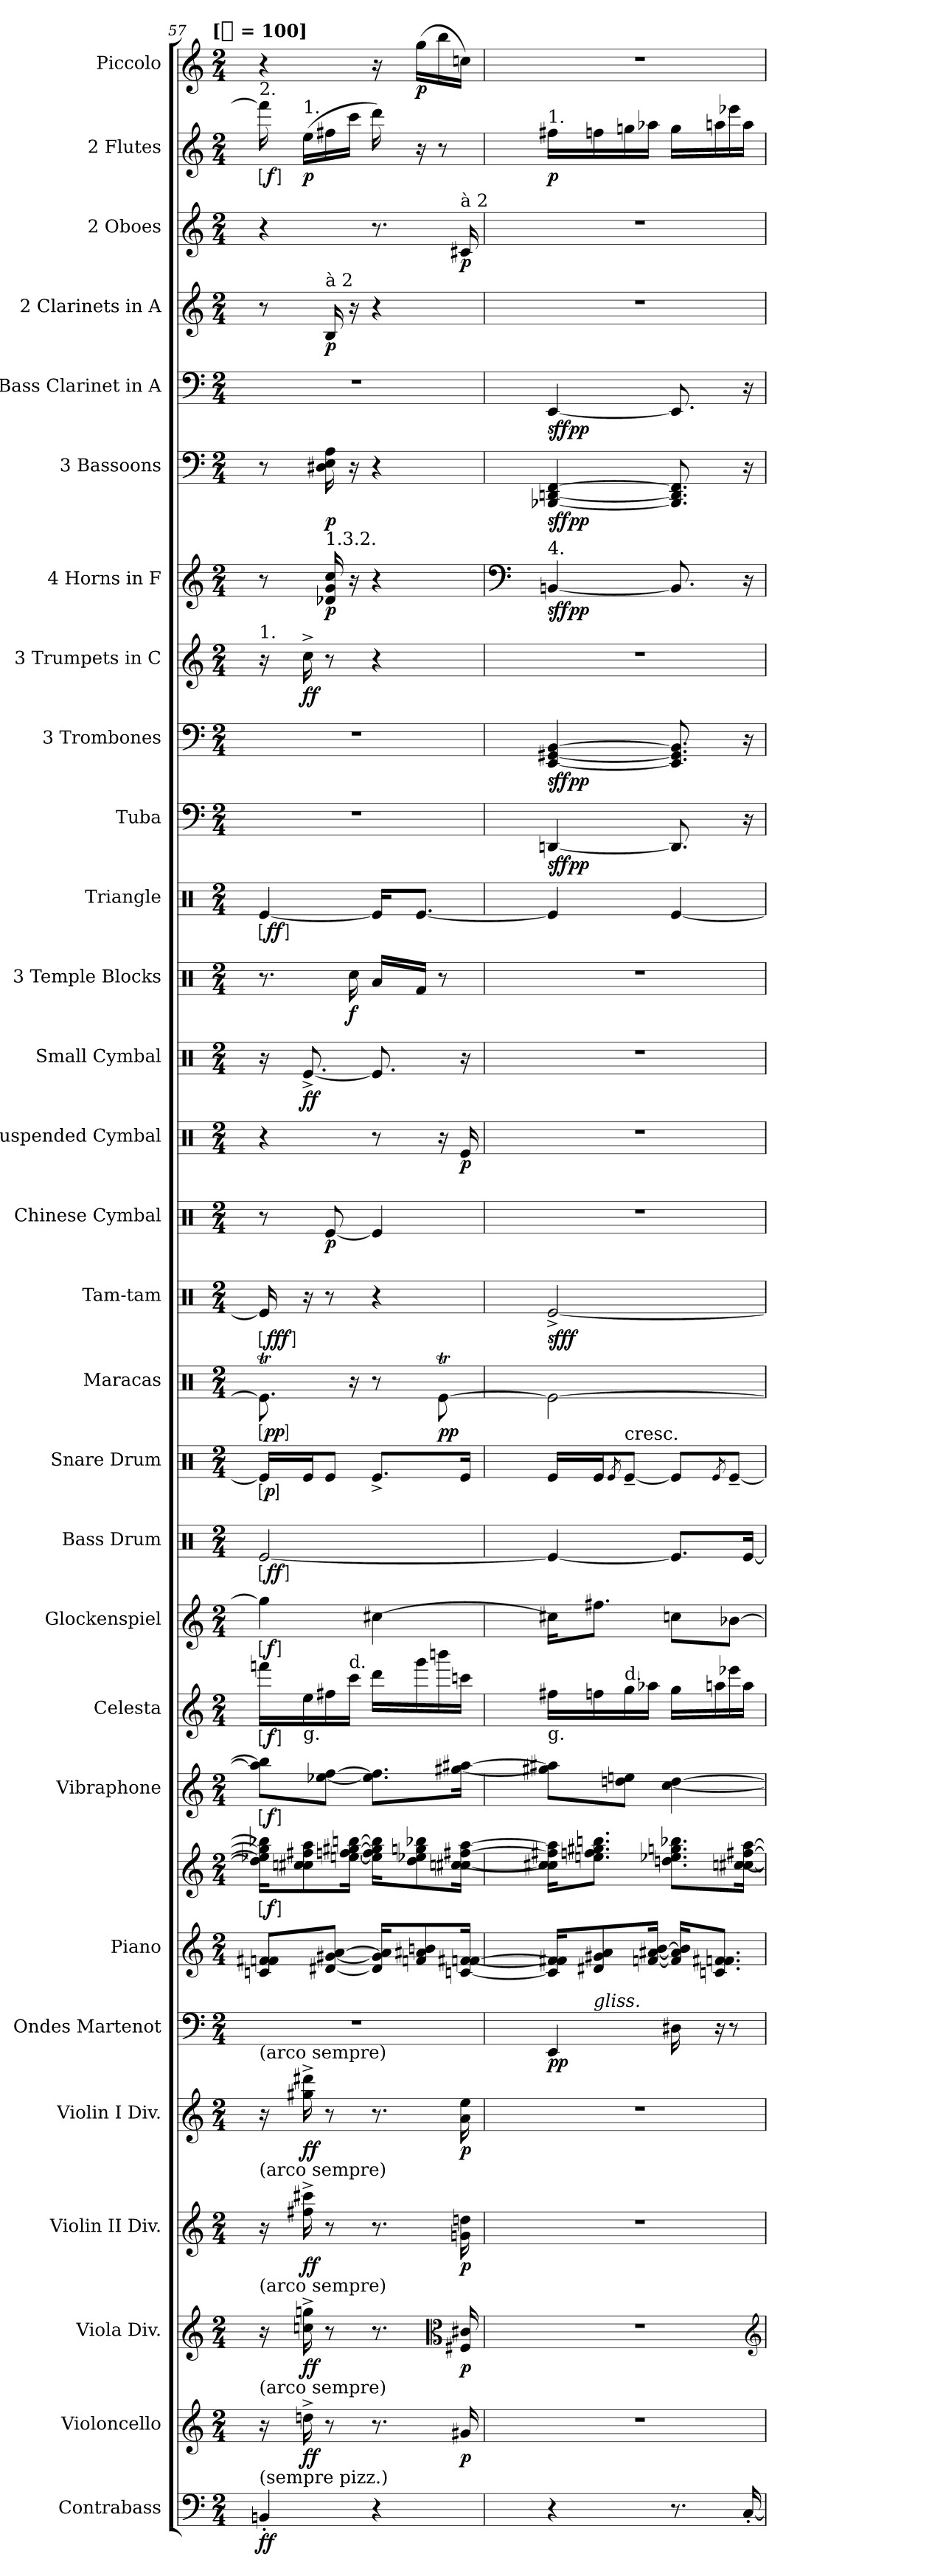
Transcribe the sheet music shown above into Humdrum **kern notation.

**kern	**dynam	**kern	**dynam	**kern	**dynam	**kern	**dynam	**kern	**dynam	**kern	**dynam	**kern	**kern	**dynam	**kern	**dynam	**kern	**dynam	**kern	**dynam	**kern	**dynam	**kern	**dynam	**kern	**dynam	**kern	**dynam	**kern	**dynam	**kern	**dynam	**kern	**dynam	**kern	**dynam	**kern	**dynam	**kern	**dynam	**kern	**dynam	**kern	**dynam	**kern	**dynam	**kern	**dynam	**kern	**dynam	**kern	**dynam	**kern	**dynam	**kern	**dynam	**kern	**dynam
*part29	*part29	*part28	*part28	*part27	*part27	*part26	*part26	*part25	*part25	*part24	*part24	*part23	*part23	*part23	*part22	*part22	*part21	*part21	*part20	*part20	*part19	*part19	*part18	*part18	*part17	*part17	*part16	*part16	*part15	*part15	*part14	*part14	*part13	*part13	*part12	*part12	*part11	*part11	*part10	*part10	*part9	*part9	*part8	*part8	*part7	*part7	*part6	*part6	*part5	*part5	*part4	*part4	*part3	*part3	*part2	*part2	*part1	*part1
*staff30	*staff30	*staff29	*staff29	*staff28	*staff28	*staff27	*staff27	*staff26	*staff26	*staff25	*staff25	*staff24	*staff23	*staff23/24	*staff22	*staff22	*staff21	*staff21	*staff20	*staff20	*staff19	*staff19	*staff18	*staff18	*staff17	*staff17	*staff16	*staff16	*staff15	*staff15	*staff14	*staff14	*staff13	*staff13	*staff12	*staff12	*staff11	*staff11	*staff10	*staff10	*staff9	*staff9	*staff8	*staff8	*staff7	*staff7	*staff6	*staff6	*staff5	*staff5	*staff4	*staff4	*staff3	*staff3	*staff2	*staff2	*staff1	*staff1
*I"Contrabass	*	*I"Violoncello	*	*I"Viola Div.	*	*I"Violin II Div.	*	*I"Violin I Div.	*	*I"Ondes Martenot	*	*I"Piano	*	*	*I"Vibraphone	*	*I"Celesta	*	*I"Glockenspiel	*	*I"Bass Drum	*	*I"Snare Drum	*	*I"Maracas	*	*I"Tam-tam	*	*I"Chinese Cymbal	*	*I"Suspended Cymbal	*	*I"Small Cymbal	*	*I"3 Temple Blocks	*	*I"Triangle	*	*I"Tuba	*	*I"3 Trombones	*	*I"3 Trumpets in C	*	*I"4 Horns in F	*	*I"3 Bassoons	*	*I"Bass Clarinet in A	*	*I"2 Clarinets in A	*	*I"2 Oboes	*	*I"2 Flutes	*	*I"Piccolo	*
*I'Cb.	*	*I'Vc.	*	*I'Vla.	*	*I'Vln. II	*	*I'Vln. I	*	*I'Ond.	*	*I'Pno.	*	*	*I'Vib.	*	*I'Cel.	*	*I'Glock.	*	*I'B. D.	*	*I'S. D.	*	*I'Mrcs.	*	*I'T.-t.	*	*I'Cym.	*	*I'Cym.	*	*	*	*I'T. Bl.	*	*I'Tri.	*	*I'Tba.	*	*I'Tbn.	*	*	*	*I'Hn.	*	*I'Bsn.	*	*I'B. Cl.	*	*I'Cl.	*	*I'Ob.	*	*I'Fl.	*	*I'Picc.	*
*clefF4	*	*clefG2	*	*clefG2	*	*clefG2	*	*clefG2	*	*clefF4	*	*clefG2	*clefG2	*	*clefG2	*	*clefG2	*	*clefG2	*	*clefX	*	*clefX	*	*clefX	*	*clefX	*	*clefX	*	*clefX	*	*clefX	*	*clefX	*	*clefX	*	*clefF4	*	*clefF4	*	*clefG2	*	*clefG2	*	*clefF4	*	*clefF4	*	*clefG2	*	*clefG2	*	*clefG2	*	*clefG2	*
*ITrd7c12	*	*	*	*	*	*	*	*	*	*	*	*	*	*	*	*	*ITrd-7c-12	*	*ITrd-14c-24	*	*	*	*	*	*	*	*	*	*	*	*	*	*	*	*	*	*	*	*	*	*	*	*	*	*ITrd4c7	*	*	*	*ITrd2c3	*	*ITrd2c3	*	*	*	*	*	*ITrd-7c-12	*
*k[]	*	*k[]	*	*k[]	*	*k[]	*	*k[]	*	*k[]	*	*k[]	*k[]	*	*k[]	*	*k[]	*	*k[]	*	*k[]	*	*k[]	*	*k[]	*	*k[]	*	*k[]	*	*k[]	*	*k[]	*	*k[]	*	*k[]	*	*k[]	*	*k[]	*	*k[]	*	*k[b-]	*	*k[]	*	*k[f#c#g#]	*	*k[f#c#g#]	*	*k[]	*	*k[]	*	*k[]	*
!!LO:TX:omd:t=[[quarter] = 100]
*M2/4	*	*M2/4	*	*M2/4	*	*M2/4	*	*M2/4	*	*M2/4	*	*M2/4	*M2/4	*	*M2/4	*	*M2/4	*	*M2/4	*	*M2/4	*	*M2/4	*	*M2/4	*	*M2/4	*	*M2/4	*	*M2/4	*	*M2/4	*	*M2/4	*	*M2/4	*	*M2/4	*	*M2/4	*	*M2/4	*	*M2/4	*	*M2/4	*	*M2/4	*	*M2/4	*	*M2/4	*	*M2/4	*	*M2/4	*
*MM100	*	*MM100	*	*MM100	*	*MM100	*	*MM100	*	*MM100	*	*MM100	*MM100	*	*MM100	*	*MM100	*	*MM100	*	*MM100	*	*MM100	*	*MM100	*	*MM100	*	*MM100	*	*MM100	*	*MM100	*	*MM100	*	*MM100	*	*MM100	*	*MM100	*	*MM100	*	*MM100	*	*MM100	*	*MM100	*	*MM100	*	*MM100	*	*MM100	*	*MM100	*
=57	=57	=57	=57	=57	=57	=57	=57	=57	=57	=57	=57	=57	=57	=57	=57	=57	=57	=57	=57	=57	=57	=57	=57	=57	=57	=57	=57	=57	=57	=57	=57	=57	=57	=57	=57	=57	=57	=57	=57	=57	=57	=57	=57	=57	=57	=57	=57	=57	=57	=57	=57	=57	=57	=57	=57	=57	=57	=57
!	!	!	!	!	!	!	!	!	!	!	!	!	!	!	!	!	!	!	!	!	!	!	!	!	!	!	!	!	!	!	!	!	!	!	!	!	!	!	!	!	!	!	!	!	!	!	!	!	!	!	!	!	!	!	!LO:TX:a:t=2.	!	!	!
!	!	!	!	!	!	!	!	!	!	!	!	!	!	!	!	!	!	!	!	!	!	!	!	!	!	!	!	!	!	!	!	!	!	!	!	!	!	!	!	!	!	!	!LO:TX:a:t=1.	!	!	!	!	!	!	!	!	!	!	!	!	!	!	!
!	!	!	!	!	!	!	!	!LO:TX:a:t=(arco sempre)	!	!	!	!	!	!	!	!	!	!	!	!	!	!	!	!	!	!	!	!	!	!	!	!	!	!	!	!	!	!	!	!	!	!	!	!	!	!	!	!	!	!	!	!	!	!	!	!	!	!
!	!	!	!	!	!	!LO:TX:a:t=(arco sempre)	!	!	!	!	!	!	!	!	!	!	!	!	!	!	!	!	!	!	!	!	!	!	!	!	!	!	!	!	!	!	!	!	!	!	!	!	!	!	!	!	!	!	!	!	!	!	!	!	!	!	!	!
!	!	!	!	!LO:TX:a:t=(arco sempre)	!	!	!	!	!	!	!	!	!	!	!	!	!	!	!	!	!	!	!	!	!	!	!	!	!	!	!	!	!	!	!	!	!	!	!	!	!	!	!	!	!	!	!	!	!	!	!	!	!	!	!	!	!	!
!	!	!LO:TX:a:t=(arco sempre)	!	!	!	!	!	!	!	!	!	!	!	!	!	!	!	!	!	!	!	!	!	!	!	!	!	!	!	!	!	!	!	!	!	!	!	!	!	!	!	!	!	!	!	!	!	!	!	!	!	!	!	!	!	!	!	!
!LO:TX:a:t=(sempre pizz.)	!	!	!	!	!	!	!	!	!	!	!	!	!	!	!	!	!	!	!	!	!	!	!	!	!	!	!	!	!	!	!	!	!	!	!	!	!	!	!	!	!	!	!	!	!	!	!	!	!	!	!	!	!	!	!	!	!	!
!	!	!	!	!	!	!	!	!	!	!	!	!	!	!LO:DY:ed=brack	!	!LO:DY:ed=brack	!	!LO:DY:ed=brack	!	!LO:DY:ed=brack	!	!LO:DY:ed=brack	!	!LO:DY:ed=brack	!	!LO:DY:ed=brack	!	!LO:DY:ed=brack	!	!	!	!	!	!	!	!	!	!LO:DY:ed=brack	!	!	!	!	!	!	!	!	!	!	!	!	!	!	!	!	!	!LO:DY:ed=brack	!	!
4BBBn'	ff	16r	.	16r	.	16r	.	16r	.	2r	.	8cn 8fn 8f#XL	16dd] 16ee-X] 16gg] 16bb-X]KL	f	8aa] 8bb]L	f	16ffffnLL	f	4gggg]	f	[2Re/	ff	16Re/LL]	p	8.Ret\]	pp	16Re/]	fff	8r	.	4r	.	16r	.	8.r	.	[4Re/	ff	2r	.	2r	.	16r	.	8r	.	8r	.	2r	.	8r	.	4r	.	16fffn]	f	4r	.
!	!	!	!	!	!	!	!	!	!	!	!	!	!	!	!	!	!	!	!	!	!	!	!	!	!	!	!	!	!	!	!	!	!	!	!	!	!	!	!	!	!	!	!	!	!	!	!	!	!	!	!	!	!	!	!LO:TX:a:t=1.	!	!	!
!	!	!	!	!	!	!	!	!	!	!	!	!	!	!	!	!	!LO:TX:b:t=g.	!	!	!	!	!	!	!	!	!	!	!	!	!	!	!	!	!	!	!	!	!	!	!	!	!	!	!	!	!	!	!	!	!	!	!	!	!	!	!	!	!
.	.	16ddn^	ff	16ccn^ 16ggn^	ff	16ff#X^ 16ccc#X^	ff	16gg#X^ 16ddd#X^	ff	.	.	.	8ccn 8cc#X 8ff#X 8aa	.	.	.	16eee	.	.	.	.	.	16Re/J	.	.	.	16r	.	.	.	.	.	[8.Re^/	ff	.	.	.	.	.	.	.	.	16cc^	ff	.	.	.	.	.	.	.	.	.	.	(16eeiLL	p	.	.
!	!	!	!	!	!	!	!	!	!	!	!	!	!	!	!	!	!	!	!	!	!	!	!	!	!	!	!	!	!	!	!	!	!	!	!	!	!	!	!	!	!	!	!	!	!	!	!	!	!	!	!LO:TX:a:t=à 2	!	!	!	!	!	!	!
!	!	!	!	!	!	!	!	!	!	!	!	!	!	!	!	!	!	!	!	!	!	!	!	!	!	!	!	!	!	!	!	!	!	!	!	!	!	!	!	!	!	!	!	!	!LO:TX:a:t=1.3.2.	!	!	!	!	!	!	!	!	!	!	!	!	!
.	.	8r	.	8r	.	8r	.	8r	.	.	.	[8d#X [8g#X [8aJ	.	.	[8ee-X [8ffJ	.	16fff#X	.	.	.	.	.	8Re/J	.	.	.	8r	.	[8Re/	p	.	.	.	.	.	.	.	.	.	.	.	.	8r	.	16G-X 16c 16f	p	16D#X 16E 16A	p	.	.	16G#	p	.	.	16ff#X	.	.	.
!	!	!	!	!	!	!	!	!	!	!	!	!	!	!	!	!	!LO:TX:a:t=d.	!	!	!	!	!	!	!	!	!	!	!	!	!	!	!	!	!	!	!	!	!	!	!	!	!	!	!	!	!	!	!	!	!	!	!	!	!	!	!	!	!
.	.	.	.	.	.	.	.	.	.	.	.	.	[16een [16ffn [16gg#X [16bbnJk	.	.	.	16ccccJJ	.	.	.	.	.	.	.	16r	.	.	.	.	.	.	.	.	.	16Rcc\	f	.	.	.	.	.	.	.	.	16r	.	16r	.	.	.	16r	.	.	.	16cccJJ	.	.	.
4r	.	8.r	.	8.r	.	8.r	.	8.r	.	.	.	16d#] 16g#] 16a]KL	16ee] 16ff] 16gg#] 16bb]KL	.	8.ee-] 8.ff]L	.	16ddddLL	.	[4cccc#X	.	.	.	8.Re^/L	.	8r	.	4r	.	4Re/]	.	8r	.	8.Re/]	.	16Ra/LL	.	16Re/KL]	.	.	.	.	.	4r	.	4r	.	4r	.	.	.	4r	.	8.r	.	16ddd)	.	16r	.
.	.	.	.	.	.	.	.	.	.	.	.	8fn 8a#X 8bn	8dd 8ee-X 8ggn 8bb-X	.	.	.	16gggg	.	.	.	.	.	.	.	.	.	.	.	.	.	.	.	.	.	16Rf/JJ	.	[8.Re/J	.	.	.	.	.	.	.	.	.	.	.	.	.	.	.	.	.	16r	.	(16gggLL	p
.	.	.	.	.	.	.	.	.	.	.	.	.	.	.	.	.	16bbbbn	.	.	.	.	.	.	.	[8Ret\	pp	.	.	.	.	16r	.	.	.	8r	.	.	.	.	.	.	.	.	.	.	.	.	.	.	.	.	.	.	.	8r	.	16bbb	.
*	*	*	*	*clefC3	*	*	*	*	*	*	*	*	*	*	*	*	*	*	*	*	*	*	*	*	*	*	*	*	*	*	*	*	*	*	*	*	*	*	*	*	*	*	*	*	*	*	*	*	*	*	*	*	*	*	*	*	*	*
!	!	!	!	!	!	!	!	!	!	!	!	!	!	!	!	!	!	!	!	!	!	!	!	!	!	!	!	!	!	!	!	!	!	!	!	!	!	!	!	!	!	!	!	!	!	!	!	!	!	!	!	!	!LO:TX:a:t=à 2	!	!	!	!	!
.	.	16g#X	p	16F#X 16c#X	p	16gn 16ddn	p	16a 16ee	p	.	.	[16cn [16fn [16f#XJk	[16ccn [16cc#X [16ff#X [16aaJk	.	[16gg#X [16aa#XJk	.	16ccccnJJ	.	.	.	.	.	16Re/Jk	.	.	.	.	.	.	.	16Re/	p	16r	.	.	.	.	.	.	.	.	.	.	.	.	.	.	.	.	.	.	.	16c#X	p	.	.	16cccnJJ)	.
=58	=58	=58	=58	=58	=58	=58	=58	=58	=58	=58	=58	=58	=58	=58	=58	=58	=58	=58	=58	=58	=58	=58	=58	=58	=58	=58	=58	=58	=58	=58	=58	=58	=58	=58	=58	=58	=58	=58	=58	=58	=58	=58	=58	=58	=58	=58	=58	=58	=58	=58	=58	=58	=58	=58	=58	=58	=58	=58
*	*	*	*	*	*	*	*	*	*	*	*	*	*	*	*	*	*	*	*	*	*	*	*	*	*	*	*	*	*	*	*	*	*	*	*	*	*	*	*	*	*	*	*	*	*clefF4	*	*	*	*	*	*	*	*	*	*	*	*	*
!	!	!	!	!	!	!	!	!	!	!	!	!	!	!	!	!	!	!	!	!	!	!	!	!	!	!	!	!	!	!	!	!	!	!	!	!	!	!	!	!	!	!	!	!	!	!	!	!	!	!	!	!	!	!	!LO:TX:a:t=1.	!	!	!
!	!	!	!	!	!	!	!	!	!	!	!	!	!	!	!	!	!	!	!	!	!	!	!	!	!	!	!	!	!	!	!	!	!	!	!	!	!	!	!	!	!	!	!	!	!LO:TX:a:t=4.	!	!	!	!	!	!	!	!	!	!	!	!	!
!	!	!	!	!	!	!	!	!	!	!	!	!	!	!	!	!	!LO:TX:b:t=g.	!	!	!	!	!	!	!	!	!	!	!	!	!	!	!	!	!	!	!	!	!	!	!	!	!	!	!	!	!	!	!	!	!	!	!	!	!	!	!	!	!
*	*	*	*	*	*	*	*	*	*	*^	*	*	*	*	*	*	*	*	*	*	*	*	*	*	*	*	*	*	*	*	*	*	*	*	*	*	*	*	*	*	*	*	*	*	*	*	*	*	*	*	*	*	*	*	*	*	*	*
4r	.	2r	.	2r	.	2r	.	2r	.	4EE	16ryy	pp	16c] 16fn] 16f#X]KL	16ccn] 16cc#X] 16ff#X] 16aa]KL	.	8gg#X] 8aa#X]L	.	16fff#XLL	.	16cccc#XKL]	.	4Re/_	.	16Re/LL	.	2Re\_	.	[2Re^/	sfff	2r	.	2r	.	2r	.	2r	.	4Re/]	.	[4DDn	sffpp	[4EE [4GG#X [4BB	sffpp	2r	.	[4EEn	sffpp	[4BBB-X [4DDn [4FF	sffpp	[4CC#	sffpp	2r	.	2r	.	16ff#XLL	p	2r	.
!	!	!	!	!	!	!	!	!	!	!	!LO:TX:a:i:t=gliss.	!	!	!	!	!	!	!	!	!	!	!	!	!	!	!	!	!	!	!	!	!	!	!	!	!	!	!	!	!	!	!	!	!	!	!	!	!	!	!	!	!	!	!	!	!	!	!	!
.	.	.	.	.	.	.	.	.	.	.	4..ryy	.	8d#X 8g#X 8a	8.een 8.ffn 8.gg#X 8.bbnJ	.	.	.	16fffn	.	8.ffff#XJ	.	.	.	16Re/J	.	.	.	.	.	.	.	.	.	.	.	.	.	.	.	.	.	.	.	.	.	.	.	.	.	.	.	.	.	.	.	16ffn	.	.	.
.	.	.	.	.	.	.	.	.	.	.	.	.	.	.	.	.	.	.	.	.	.	.	.	8qRe/	.	.	.	.	.	.	.	.	.	.	.	.	.	.	.	.	.	.	.	.	.	.	.	.	.	.	.	.	.	.	.	.	.	.	.
!	!	!	!	!	!	!	!	!	!	!	!	!	!	!	!	!	!	!	!	!	!	!	!	!LO:TX:t=cresc.	!	!	!	!	!	!	!	!	!	!	!	!	!	!	!	!	!	!	!	!	!	!	!	!	!	!	!	!	!	!	!	!	!	!	!
!	!	!	!	!	!	!	!	!	!	!	!	!	!	!	!	!	!	!LO:TX:a:t=d.	!	!	!	!	!	!	!	!	!	!	!	!	!	!	!	!	!	!	!	!	!	!	!	!	!	!	!	!	!	!	!	!	!	!	!	!	!	!	!	!	!
.	.	.	.	.	.	.	.	.	.	.	.	.	.	.	.	8ddn 8eenJ	.	16ggg	.	.	.	.	.	[8Re~/J	.	.	.	.	.	.	.	.	.	.	.	.	.	.	.	.	.	.	.	.	.	.	.	.	.	.	.	.	.	.	.	16ggn	.	.	.
.	.	.	.	.	.	.	.	.	.	.	.	.	[16fn [16a#X [16bJk	.	.	.	.	16aaa-XJJ	.	.	.	.	.	.	.	.	.	.	.	.	.	.	.	.	.	.	.	.	.	.	.	.	.	.	.	.	.	.	.	.	.	.	.	.	.	16aa-XJJ	.	.	.
8.r	.	.	.	.	.	.	.	.	.	16D#X	.	.	16f] 16a#] 16b]KL	8.ddn 8.ee-X 8.ggn 8.bb-XL	.	[4cc [4dd	.	16gggLL	.	8ccccnL	.	8.Re/L]	.	8Re/L]	.	.	.	.	.	.	.	.	.	.	.	.	.	[4Re/	.	8.DD]	.	8.EE] 8.GG#] 8.BB]	.	.	.	8.EE]	.	8.BBB-] 8.DD] 8.FF]	.	8.CC#]	.	.	.	.	.	16ggLL	.	.	.
.	.	.	.	.	.	.	.	.	.	16r	.	.	8.cn 8.fn 8.f#XJ	.	.	.	.	16aaan	.	.	.	.	.	.	.	.	.	.	.	.	.	.	.	.	.	.	.	.	.	.	.	.	.	.	.	.	.	.	.	.	.	.	.	.	.	16aan	.	.	.
.	.	.	.	.	.	.	.	.	.	.	.	.	.	.	.	.	.	.	.	.	.	.	.	8qRe/	.	.	.	.	.	.	.	.	.	.	.	.	.	.	.	.	.	.	.	.	.	.	.	.	.	.	.	.	.	.	.	.	.	.	.
.	.	.	.	.	.	.	.	.	.	8r	.	.	.	.	.	.	.	16eeee-X	.	[8bbb-XJ	.	.	.	[8Re~/J	.	.	.	.	.	.	.	.	.	.	.	.	.	.	.	.	.	.	.	.	.	.	.	.	.	.	.	.	.	.	.	16eee-X	.	.	.
[16CC'	.	.	.	.	.	.	.	.	.	.	.	.	.	[16ccn [16cc#X [16ff#X [16aaJk	.	.	.	16aaaJJ	.	.	.	[16Re/Jk	.	.	.	.	.	.	.	.	.	.	.	.	.	.	.	.	.	16r	.	16r	.	.	.	16r	.	16r	.	16r	.	.	.	.	.	16aaJJ	.	.	.
*	*	*	*	*clefG2	*	*	*	*	*	*	*	*	*	*	*	*	*	*	*	*	*	*	*	*	*	*	*	*	*	*	*	*	*	*	*	*	*	*	*	*	*	*	*	*	*	*	*	*	*	*	*	*	*	*	*	*	*	*	*
*	*	*	*	*	*	*	*	*	*	*v	*v	*	*	*	*	*	*	*	*	*	*	*	*	*	*	*	*	*	*	*	*	*	*	*	*	*	*	*	*	*	*	*	*	*	*	*	*	*	*	*	*	*	*	*	*	*	*	*	*
=	=	=	=	=	=	=	=	=	=	=	=	=	=	=	=	=	=	=	=	=	=	=	=	=	=	=	=	=	=	=	=	=	=	=	=	=	=	=	=	=	=	=	=	=	=	=	=	=	=	=	=	=	=	=	=	=	=	=
*-	*-	*-	*-	*-	*-	*-	*-	*-	*-	*-	*-	*-	*-	*-	*-	*-	*-	*-	*-	*-	*-	*-	*-	*-	*-	*-	*-	*-	*-	*-	*-	*-	*-	*-	*-	*-	*-	*-	*-	*-	*-	*-	*-	*-	*-	*-	*-	*-	*-	*-	*-	*-	*-	*-	*-	*-	*-	*-
